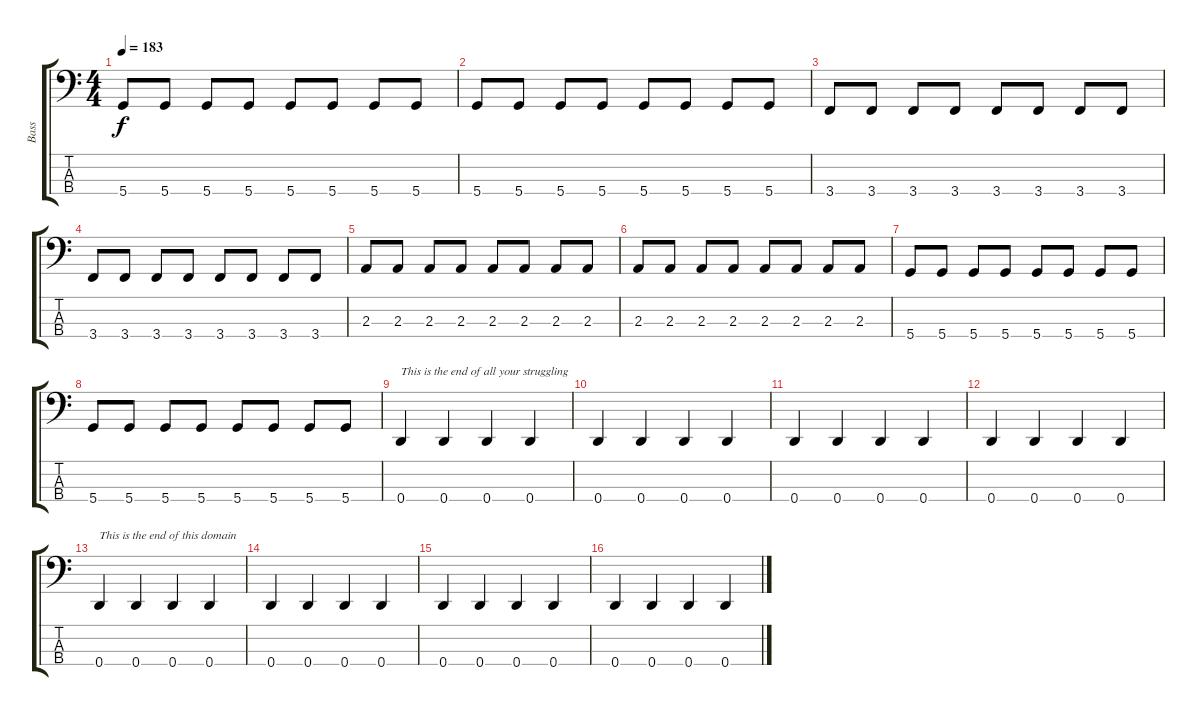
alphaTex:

\track ("Bass" "Bass") {instrument electricbasspick}
\staff {score tabs}
\tuning (F2 C2 G1 D1) {hide}
\ts (4 4)
\tempo 183
\clef f4
\ks c
5.4.8{dy f} 5.4.8 5.4.8 5.4.8 5.4.8 5.4.8 5.4.8 5.4.8 |
5.4.8 5.4.8 5.4.8 5.4.8 5.4.8 5.4.8 5.4.8 5.4.8 |
3.4.8 3.4.8 3.4.8 3.4.8 3.4.8 3.4.8 3.4.8 3.4.8 |
3.4.8 3.4.8 3.4.8 3.4.8 3.4.8 3.4.8 3.4.8 3.4.8 |
2.3.8 2.3.8 2.3.8 2.3.8 2.3.8 2.3.8 2.3.8 2.3.8 |
2.3.8 2.3.8 2.3.8 2.3.8 2.3.8 2.3.8 2.3.8 2.3.8 |
5.4.8 5.4.8 5.4.8 5.4.8 5.4.8 5.4.8 5.4.8 5.4.8 |
5.4.8 5.4.8 5.4.8 5.4.8 5.4.8 5.4.8 5.4.8 5.4.8 |
0.4.4{txt "This is the end of all your struggling"} 0.4.4 0.4.4 0.4.4 |
0.4.4 0.4.4 0.4.4 0.4.4 |
0.4.4 0.4.4 0.4.4 0.4.4 |
0.4.4 0.4.4 0.4.4 0.4.4 |
0.4.4{txt "This is the end of this domain"} 0.4.4 0.4.4 0.4.4 |
0.4.4 0.4.4 0.4.4 0.4.4 |
0.4.4 0.4.4 0.4.4 0.4.4 |
0.4.4 0.4.4 0.4.4 0.4.4
